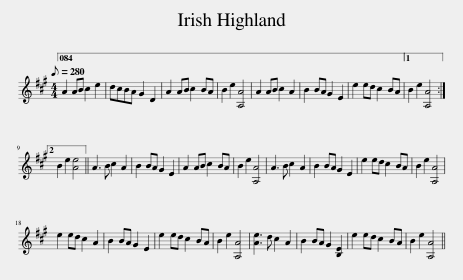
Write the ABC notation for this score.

X:1
L:1/8
Q:1/8=280
M:4/4
I:linebreak $
K:A
V:1 treble
V:1
 A2 AB c2 e2 | dcBA G2 D2 | A2 AB c2 BA | B2 e2 [A,A]4 | A2 AB c2 A2 | %5
 B2 BA G2 E2 | e2 ed c2 BA ||1 B2 e2 [A,A]4 :|2$ B2 e2 [Ae]4 || A3 B c2 A2 | %10
 B2 BA G2 E2 | A2 AB c2 BA | B2 e2 [A,A]4 | A3 B c2 A2 | B2 BA G2 E2 | %15
 e2 ed c2 BA | B2 e2 [A,A]4 |$ e2 ed c2 A2 | B2 BA G2 E2 | e2 ed c2 BA | %20
 B2 e2 [A,A]4 | [Ae]3 d c2 A2 | B2 BA G2 [B,E]2 | e2 ed c2 BA | B2 e2 [A,A]4 || %25
